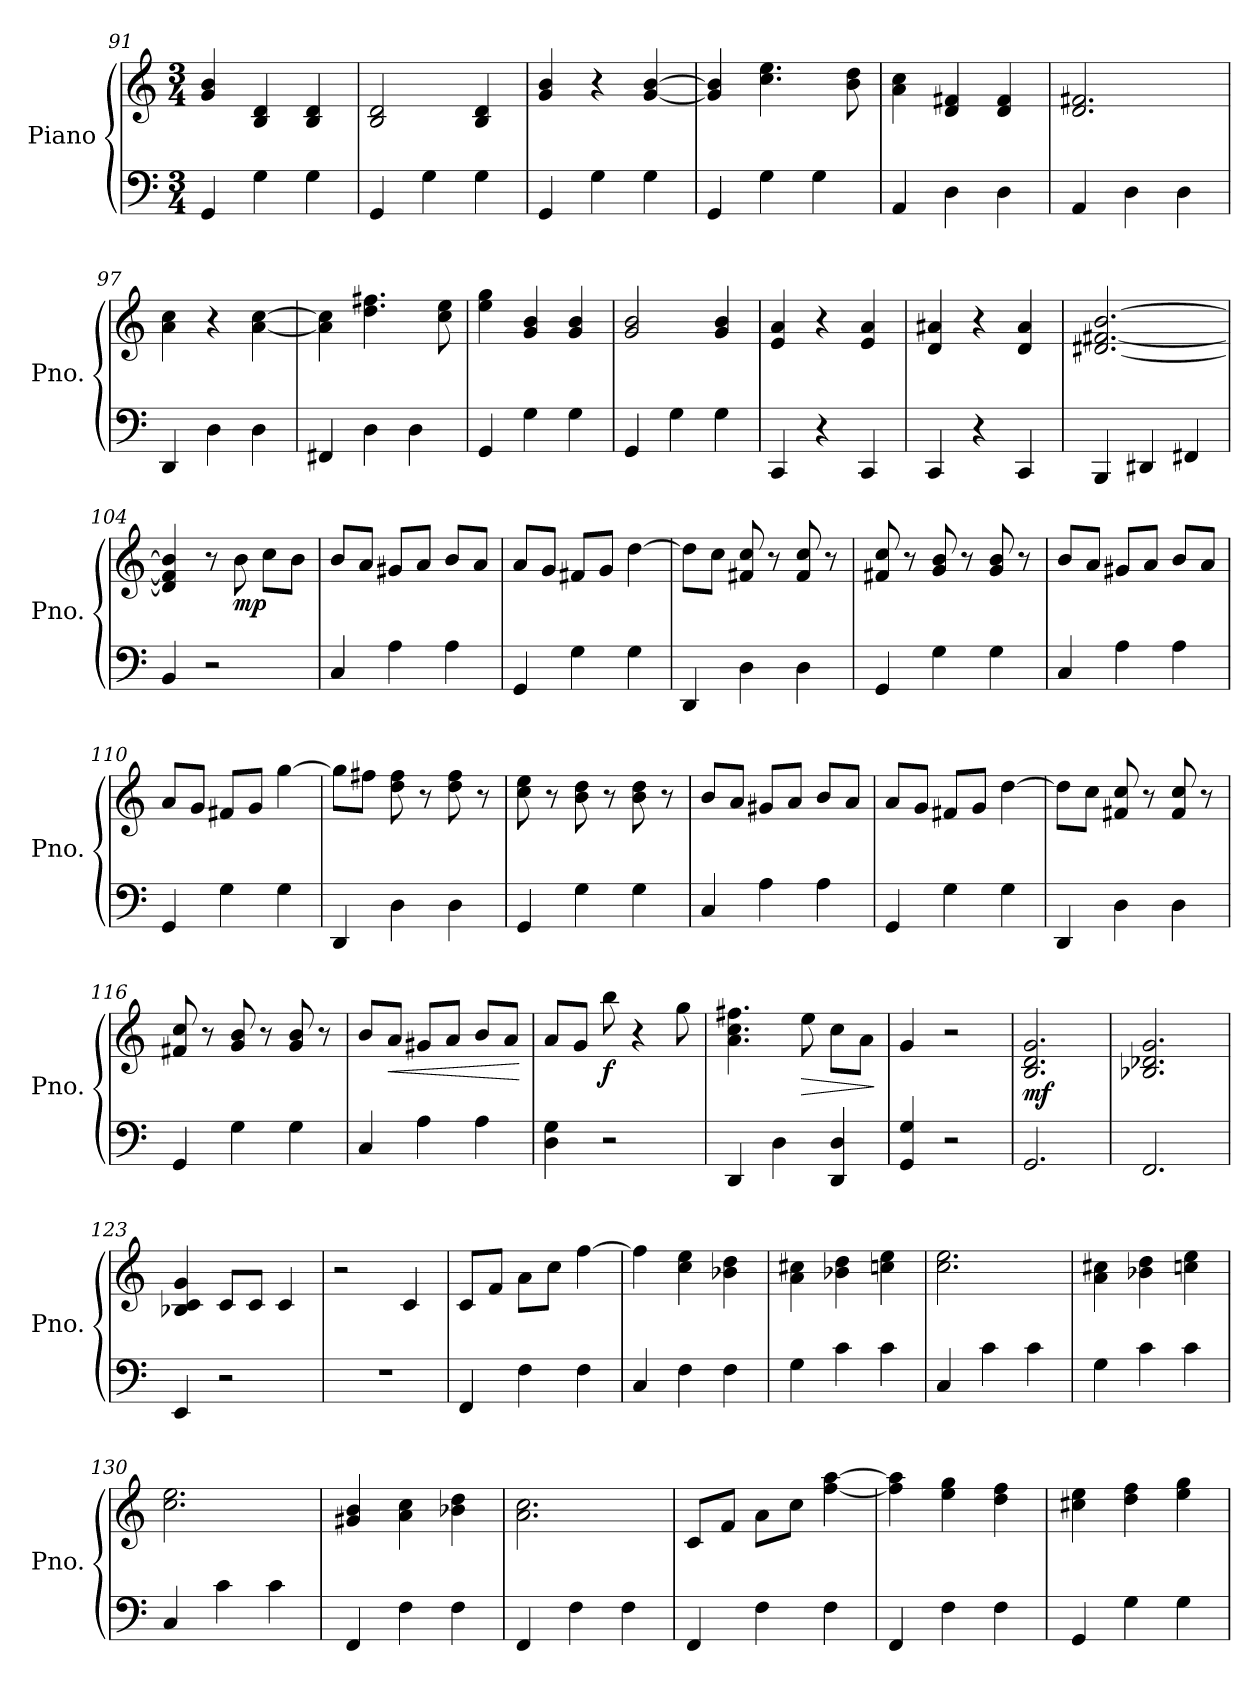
**kern	**kern	**dynam
*part1	*part1	*part1
*staff2	*staff1	*staff1/2
*I"Piano	*	*
*I'Pno.	*	*
*clefF4	*clefG2	*
*k[]	*k[]	*
*M3/4	*M3/4	*
=91	=91	=91
4GG/	4g/ 4b/	.
4G\	4B/ 4d/	.
4G\	4B/ 4d/	.
=92	=92	=92
4GG/	2B/ 2d/	.
4G\	.	.
4G\	4B/ 4d/	.
=93	=93	=93
4GG/	4g/ 4b/	.
4G\	4r	.
4G\	[4g/ [4b/	.
=94	=94	=94
4GG/	4g/] 4b/]	.
4G\	4.cc\ 4.ee\	.
4G\	.	.
.	8b\ 8dd\	.
=95	=95	=95
4AA/	4a\ 4cc\	.
4D\	4d/ 4f#X/	.
4D\	4d/ 4f#/	.
=96	=96	=96
4AA/	2.d/ 2.f#X/	.
4D\	.	.
4D\	.	.
!!LO:LB:g=z
=97	=97	=97
4DD/	4a\ 4cc\	.
4D\	4r	.
4D\	[4a\ [4cc\	.
=98	=98	=98
4FF#X/	4a\] 4cc\]	.
4D\	4.dd\ 4.ff#X\	.
4D\	.	.
.	8cc\ 8ee\	.
=99	=99	=99
4GG/	4ee\ 4gg\	.
4G\	4g/ 4b/	.
4G\	4g/ 4b/	.
=100	=100	=100
4GG/	2g/ 2b/	.
4G\	.	.
4G\	4g/ 4b/	.
=101	=101	=101
4CC/	4e/ 4a/	.
4r	4r	.
4CC/	4e/ 4a/	.
=102	=102	=102
4CC/	4d/ 4a#X/	.
4r	4r	.
4CC/	4d/ 4a#/	.
=103	=103	=103
4BBB/	[2.d#X/ [2.f#X/ [2.b/	.
4DD#X/	.	.
4FF#X/	.	.
=104	=104	=104
4BB/	4d#/] 4f#/] 4b/]	.
2r	8r	.
!	!	!LO:DY:b
.	8b\	mp
.	8cc\L	.
.	8b\J	.
=105	=105	=105
4C/	8b/L	.
.	8a/J	.
4A\	8g#X/L	.
.	8a/J	.
4A\	8b/L	.
.	8a/J	.
!!LO:PB:g=z
=106	=106	=106
4GG/	8a/L	.
.	8g/J	.
4G\	8f#X/L	.
.	8g/J	.
4G\	[4dd\	.
=107	=107	=107
4DD/	8dd\L]	.
.	8cc\J	.
4D\	8f#X/ 8cc/	.
.	8r	.
4D\	8f#/ 8cc/	.
.	8r	.
=108	=108	=108
4GG/	8f#X/ 8cc/	.
.	8r	.
4G\	8g/ 8b/	.
.	8r	.
4G\	8g/ 8b/	.
.	8r	.
=109	=109	=109
4C/	8b/L	.
.	8a/J	.
4A\	8g#X/L	.
.	8a/J	.
4A\	8b/L	.
.	8a/J	.
=110	=110	=110
4GG/	8a/L	.
.	8g/J	.
4G\	8f#X/L	.
.	8g/J	.
4G\	[4gg\	.
=111	=111	=111
4DD/	8gg\L]	.
.	8ff#X\J	.
4D\	8dd\ 8ff#\	.
.	8r	.
4D\	8dd\ 8ff#\	.
.	8r	.
=112	=112	=112
4GG/	8cc\ 8ee\	.
.	8r	.
4G\	8b\ 8dd\	.
.	8r	.
4G\	8b\ 8dd\	.
.	8r	.
!!LO:LB:g=z
=113	=113	=113
4C/	8b/L	.
.	8a/J	.
4A\	8g#X/L	.
.	8a/J	.
4A\	8b/L	.
.	8a/J	.
=114	=114	=114
4GG/	8a/L	.
.	8g/J	.
4G\	8f#X/L	.
.	8g/J	.
4G\	[4dd\	.
=115	=115	=115
4DD/	8dd\L]	.
.	8cc\J	.
4D\	8f#X/ 8cc/	.
.	8r	.
4D\	8f#/ 8cc/	.
.	8r	.
=116	=116	=116
4GG/	8f#X/ 8cc/	.
.	8r	.
4G\	8g/ 8b/	.
.	8r	.
4G\	8g/ 8b/	.
.	8r	.
=117	=117	=117
4C/	8b/L	.
!	!	!LO:HP:b
.	8a/J	<
4A\	8g#X/L	.
.	8a/J	.
4A\	8b/L	.
.	8a/J	.
.	.	[
=118	=118	=118
4D\ 4G\	8a/L	.
.	8g/J	.
!	!	!LO:DY:b
2r	8bb\	f
.	4r	.
.	8gg\	.
=119	=119	=119
4DD/	4.a\ 4.cc\ 4.ff#X\	.
4D\	.	.
!	!	!LO:HP:b
.	8ee\	>
4DD/ 4D/	8cc\L	.
.	8a\J	.
.	.	]
!!LO:LB:g=z
=120	=120	=120
4GG/ 4G/	4g/	.
2r	2r	.
=121	=121	=121
!	!	!LO:DY:b
2.GG/	2.B/ 2.d/ 2.g/	mf
=122	=122	=122
2.FF/	2.B-X/ 2.d-X/ 2.g/	.
=123	=123	=123
4EE/	4B-X/ 4c/ 4g/	.
2r	8c/L	.
.	8c/J	.
.	4c/	.
=124	=124	=124
2.r	2r	.
.	4c/	.
=125	=125	=125
4FF/	8c/L	.
.	8f/J	.
4F\	8a\L	.
.	8cc\J	.
4F\	[4ff\	.
=126	=126	=126
4C/	4ff\]	.
4F\	4cc\ 4ee\	.
4F\	4b-X\ 4dd\	.
=127	=127	=127
4G\	4a\ 4cc#X\	.
4c\	4b-X\ 4dd\	.
4c\	4ccn\ 4ee\	.
=128	=128	=128
4C/	2.cc\ 2.ee\	.
4c\	.	.
4c\	.	.
=129	=129	=129
4G\	4a\ 4cc#X\	.
4c\	4b-X\ 4dd\	.
4c\	4ccn\ 4ee\	.
=130	=130	=130
4C/	2.cc\ 2.ee\	.
4c\	.	.
4c\	.	.
!!LO:LB:g=z
=131	=131	=131
4FF/	4g#X/ 4b/	.
4F\	4a\ 4cc\	.
4F\	4b-X\ 4dd\	.
=132	=132	=132
4FF/	2.a\ 2.cc\	.
4F\	.	.
4F\	.	.
=133	=133	=133
4FF/	8c/L	.
.	8f/J	.
4F\	8a\L	.
.	8cc\J	.
4F\	[4ff\ [4aa\	.
=134	=134	=134
4FF/	4ff\] 4aa\]	.
4F\	4ee\ 4gg\	.
4F\	4dd\ 4ff\	.
=135	=135	=135
4GG/	4cc#X\ 4ee\	.
4G\	4dd\ 4ff\	.
4G\	4ee\ 4gg\	.
=	=	=
*-	*-	*-
